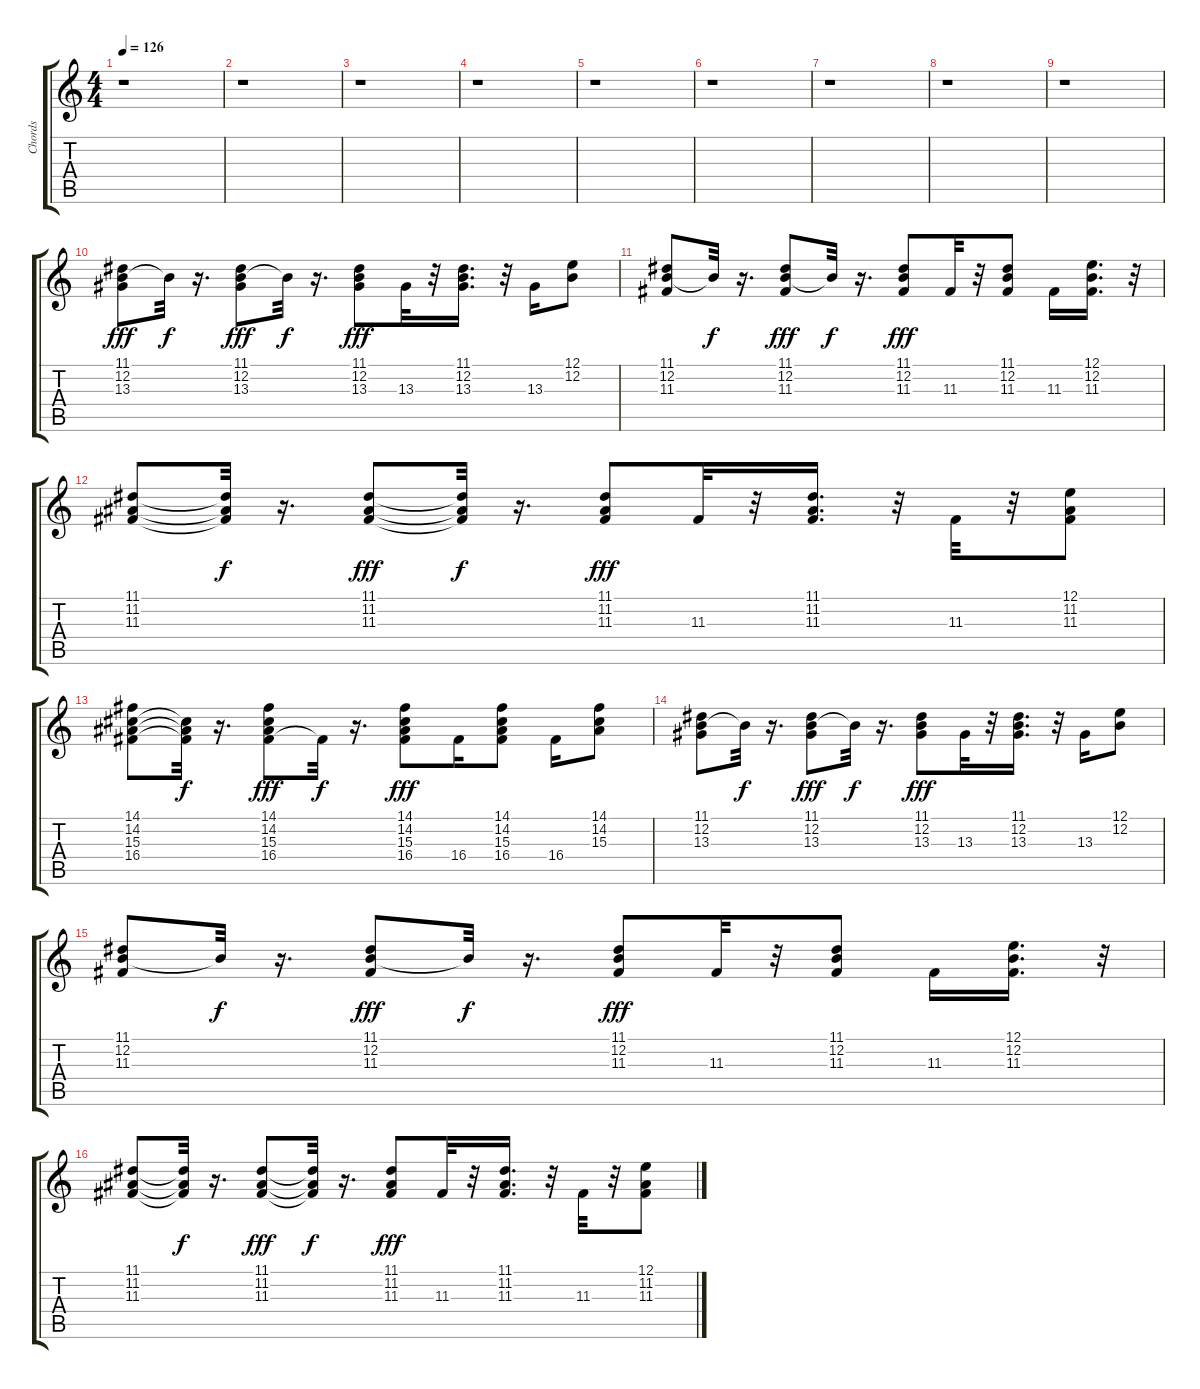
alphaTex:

\track ("Chords" "Chords") {instrument rockorgan}
\staff {score tabs}
\tuning (E4 B3 G3 D3 A2 E2) {hide}
\ts (4 4)
\tempo 126
\clef g2
\ks c
r.1{dy fff} |
r.1 |
r.1 |
r.1 |
r.1 |
r.1 |
r.1 |
r.1 |
r.1 |
(11.1 12.2 13.3).8 12.2{t}.32{dy f} r.16{d} (11.1 12.2 13.3).8{dy fff} 12.2{t}.32{dy f} r.16{d} (11.1 12.2 13.3).8{dy fff} 13.3.32 r.32 (11.1 12.2 13.3).16{d} r.32 13.3.16 (12.1 12.2).8 |
(11.1 12.2 11.3).8 12.2{t}.32{dy f} r.16{d} (11.1 12.2 11.3).8{dy fff} 12.2{t}.32{dy f} r.16{d} (11.1 12.2 11.3).8{dy fff} 11.3.32 r.32 (11.1 12.2 11.3).8 11.3.16 (12.1 12.2 11.3).16{d} r.32 |
(11.1 11.2 11.3).8 (11.1{t} 11.2{t} 11.3{t}).32{dy f} r.16{d} (11.1 11.2 11.3).8{dy fff} (11.1{t} 11.2{t} 11.3{t}).32{dy f} r.16{d} (11.1 11.2 11.3).8{dy fff} 11.3.32 r.32 (11.1 11.2 11.3).16{d} r.32 11.3.32 r.32 (12.1 11.2 11.3).8 |
(14.1 14.2 15.3 16.4).8 (14.2{t} 15.3{t} 16.4{t}).32{dy f} r.16{d} (14.1 14.2 15.3 16.4).8{dy fff} 16.4{t}.32{dy f} r.16{d} (14.1 14.2 15.3 16.4).8{dy fff} 16.4.16 (14.1 14.2 15.3 16.4).8 16.4.16 (14.1 14.2 15.3).8 |
(11.1 12.2 13.3).8 12.2{t}.32{dy f} r.16{d} (11.1 12.2 13.3).8{dy fff} 12.2{t}.32{dy f} r.16{d} (11.1 12.2 13.3).8{dy fff} 13.3.32 r.32 (11.1 12.2 13.3).16{d} r.32 13.3.16 (12.1 12.2).8 |
(11.1 12.2 11.3).8 12.2{t}.32{dy f} r.16{d} (11.1 12.2 11.3).8{dy fff} 12.2{t}.32{dy f} r.16{d} (11.1 12.2 11.3).8{dy fff} 11.3.32 r.32 (11.1 12.2 11.3).8 11.3.16 (12.1 12.2 11.3).16{d} r.32 |
(11.1 11.2 11.3).8 (11.1{t} 11.2{t} 11.3{t}).32{dy f} r.16{d} (11.1 11.2 11.3).8{dy fff} (11.1{t} 11.2{t} 11.3{t}).32{dy f} r.16{d} (11.1 11.2 11.3).8{dy fff} 11.3.32 r.32 (11.1 11.2 11.3).16{d} r.32 11.3.32 r.32 (12.1 11.2 11.3).8
